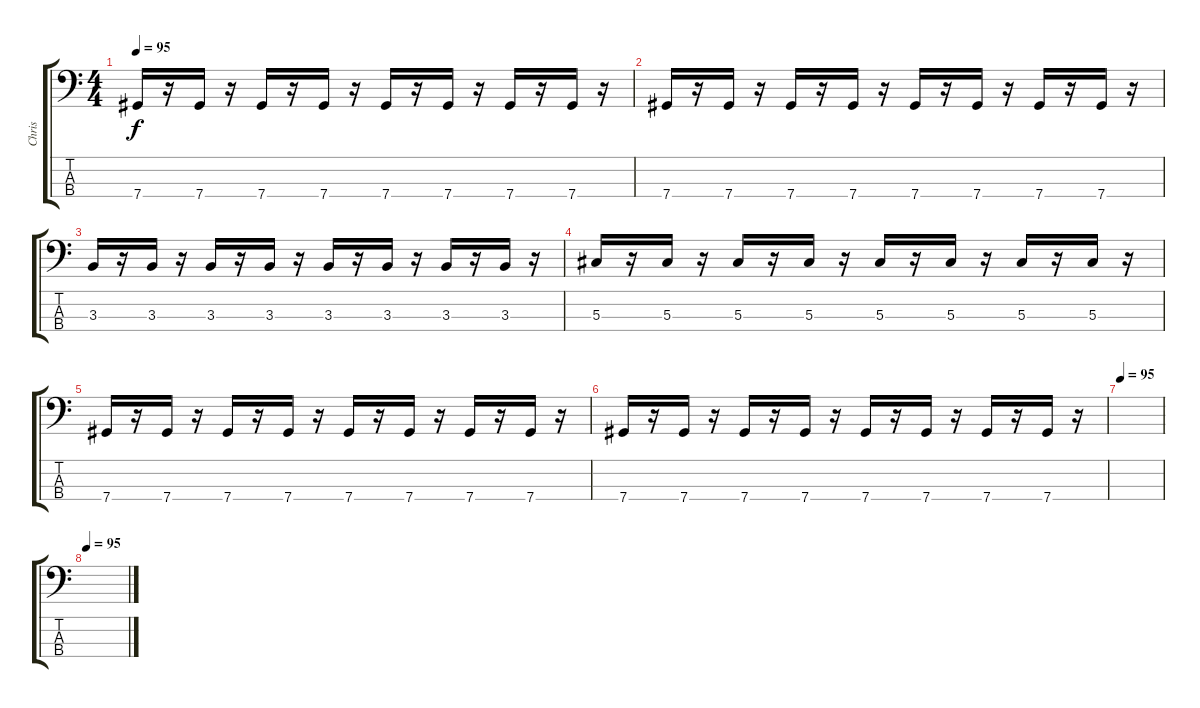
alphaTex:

\track ("Chris" "Chris") {instrument electricbassfinger}
\staff {score tabs}
\tuning (Gb2 Db2 Ab1 Db1) {hide}
\ts (4 4)
\tempo 95
\clef f4
\ks c
7.4.16{dy f} r.16 7.4.16 r.16 7.4.16 r.16 7.4.16 r.16 7.4.16 r.16 7.4.16 r.16 7.4.16 r.16 7.4.16 r.16 |
7.4.16 r.16 7.4.16 r.16 7.4.16 r.16 7.4.16 r.16 7.4.16 r.16 7.4.16 r.16 7.4.16 r.16 7.4.16 r.16 |
3.3.16 r.16 3.3.16 r.16 3.3.16 r.16 3.3.16 r.16 3.3.16 r.16 3.3.16 r.16 3.3.16 r.16 3.3.16 r.16 |
5.3.16 r.16 5.3.16 r.16 5.3.16 r.16 5.3.16 r.16 5.3.16 r.16 5.3.16 r.16 5.3.16 r.16 5.3.16 r.16 |
7.4.16 r.16 7.4.16 r.16 7.4.16 r.16 7.4.16 r.16 7.4.16 r.16 7.4.16 r.16 7.4.16 r.16 7.4.16 r.16 |
7.4.16 r.16 7.4.16 r.16 7.4.16 r.16 7.4.16 r.16 7.4.16 r.16 7.4.16 r.16 7.4.16 r.16 7.4.16 r.16 |
\tempo 95
|
\tempo 95
